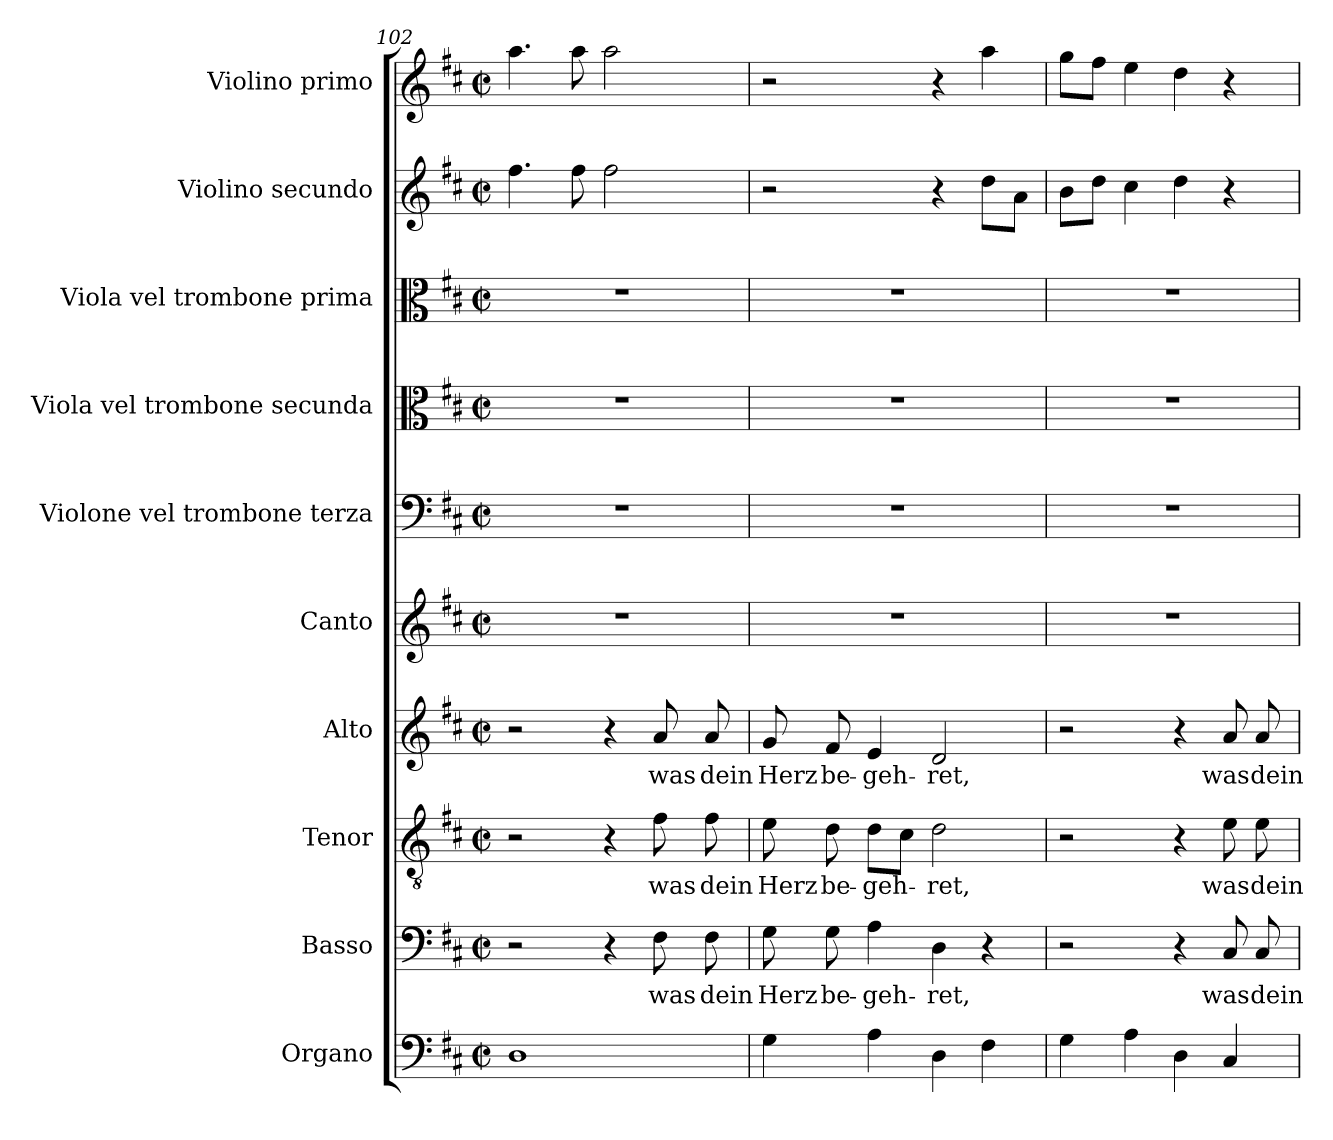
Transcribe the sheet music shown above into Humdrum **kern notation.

**kern	**kern	**text	**kern	**text	**kern	**text	**kern	**kern	**kern	**kern	**kern	**kern
*part10	*part9	*part9	*part8	*part8	*part7	*part7	*part6	*part5	*part4	*part3	*part2	*part1
*staff10	*staff9	*staff9	*staff8	*staff8	*staff7	*staff7	*staff6	*staff5	*staff4	*staff3	*staff2	*staff1
*I"Organo	*I"Basso	*	*I"Tenor	*	*I"Alto	*	*I"Canto	*I"Violone vel trombone  terza	*I"Viola vel trombone secunda	*I"Viola vel trombone prima	*I"Violino secundo	*I"Violino primo
*	*I'B	*	*I'T	*	*I'A	*	*I'C	*I'Vn	*I'Va2	*I'Va1	*I'Vi2	*I'Vi1
!!LO:LB:g=z
*clefF4	*clefF4	*	*clefGv2	*	*clefG2	*	*clefG2	*clefF4	*clefC3	*clefC3	*clefG2	*clefG2
*k[f#c#]	*k[f#c#]	*	*k[f#c#]	*	*k[f#c#]	*	*k[f#c#]	*k[f#c#]	*k[f#c#]	*k[f#c#]	*k[f#c#]	*k[f#c#]
*D:	*D:	*	*D:	*	*D:	*	*D:	*D:	*D:	*D:	*D:	*D:
*M2/2	*M2/2	*	*M2/2	*	*M2/2	*	*M2/2	*M2/2	*M2/2	*M2/2	*M2/2	*M2/2
*met(c|)	*met(c|)	*	*met(c|)	*	*met(c|)	*	*met(c|)	*met(c|)	*met(c|)	*met(c|)	*met(c|)	*met(c|)
=102	=102	=102	=102	=102	=102	=102	=102	=102	=102	=102	=102	=102
1D	2r	.	2r	.	2r	.	1r	1r	1r	1r	4.ff#\	4.aa\
.	.	.	.	.	.	.	.	.	.	.	8ff#\	8aa\
.	4r	.	4r	.	4r	.	.	.	.	.	2ff#\	2aa\
!	!	!LO:LY:b	!	!	!	!	!	!	!	!	!	!
!	!	!	!	!LO:LY:b	!	!	!	!	!	!	!	!
!	!	!	!	!	!	!LO:LY:b	!	!	!	!	!	!
.	8F#\	was	8f#\	was	8a/	was	.	.	.	.	.	.
!	!	!LO:LY:b	!	!	!	!	!	!	!	!	!	!
!	!	!	!	!LO:LY:b	!	!	!	!	!	!	!	!
!	!	!	!	!	!	!LO:LY:b	!	!	!	!	!	!
.	8F#\	dein	8f#\	dein	8a/	dein	.	.	.	.	.	.
=103	=103	=103	=103	=103	=103	=103	=103	=103	=103	=103	=103	=103
!	!	!LO:LY:b	!	!	!	!	!	!	!	!	!	!
!	!	!	!	!LO:LY:b	!	!	!	!	!	!	!	!
!	!	!	!	!	!	!LO:LY:b	!	!	!	!	!	!
4G\	8G\	Herz	8e\	Herz	8g/	Herz	1r	1r	1r	1r	2r	2r
!	!	!LO:LY:b	!	!	!	!	!	!	!	!	!	!
!	!	!	!	!LO:LY:b	!	!	!	!	!	!	!	!
!	!	!	!	!	!	!LO:LY:b	!	!	!	!	!	!
.	8G\	be-	8d\	be-	8f#/	be-	.	.	.	.	.	.
!	!	!LO:LY:b	!	!	!	!	!	!	!	!	!	!
!	!	!	!	!LO:LY:b	!	!	!	!	!	!	!	!
!	!	!	!	!	!	!LO:LY:b	!	!	!	!	!	!
4A\	4A\	-geh-	8d\L	-geh-	4e/	-geh-	.	.	.	.	.	.
.	.	.	8c#\J	.	.	.	.	.	.	.	.	.
!	!	!LO:LY:b	!	!	!	!	!	!	!	!	!	!
!	!	!	!	!LO:LY:b	!	!	!	!	!	!	!	!
!	!	!	!	!	!	!LO:LY:b	!	!	!	!	!	!
4D\	4D\	-ret,	2d\	-ret,	2d/	-ret,	.	.	.	.	4r	4r
4F#\	4r	.	.	.	.	.	.	.	.	.	8dd\L	4aa\
.	.	.	.	.	.	.	.	.	.	.	8a\J	.
=104	=104	=104	=104	=104	=104	=104	=104	=104	=104	=104	=104	=104
4G\	2r	.	2r	.	2r	.	1r	1r	1r	1r	8b\L	8gg\L
.	.	.	.	.	.	.	.	.	.	.	8dd\J	8ff#\J
4A\	.	.	.	.	.	.	.	.	.	.	4cc#\	4ee\
4D\	4r	.	4r	.	4r	.	.	.	.	.	4dd\	4dd\
!	!	!LO:LY:b	!	!	!	!	!	!	!	!	!	!
!	!	!	!	!LO:LY:b	!	!	!	!	!	!	!	!
!	!	!	!	!	!	!LO:LY:b	!	!	!	!	!	!
4C#/	8C#/	was	8e\	was	8a/	was	.	.	.	.	4r	4r
!	!	!LO:LY:b	!	!	!	!	!	!	!	!	!	!
!	!	!	!	!LO:LY:b	!	!	!	!	!	!	!	!
!	!	!	!	!	!	!LO:LY:b	!	!	!	!	!	!
.	8C#/	dein	8e\	dein	8a/	dein	.	.	.	.	.	.
=	=	=	=	=	=	=	=	=	=	=	=	=
*-	*-	*-	*-	*-	*-	*-	*-	*-	*-	*-	*-	*-
